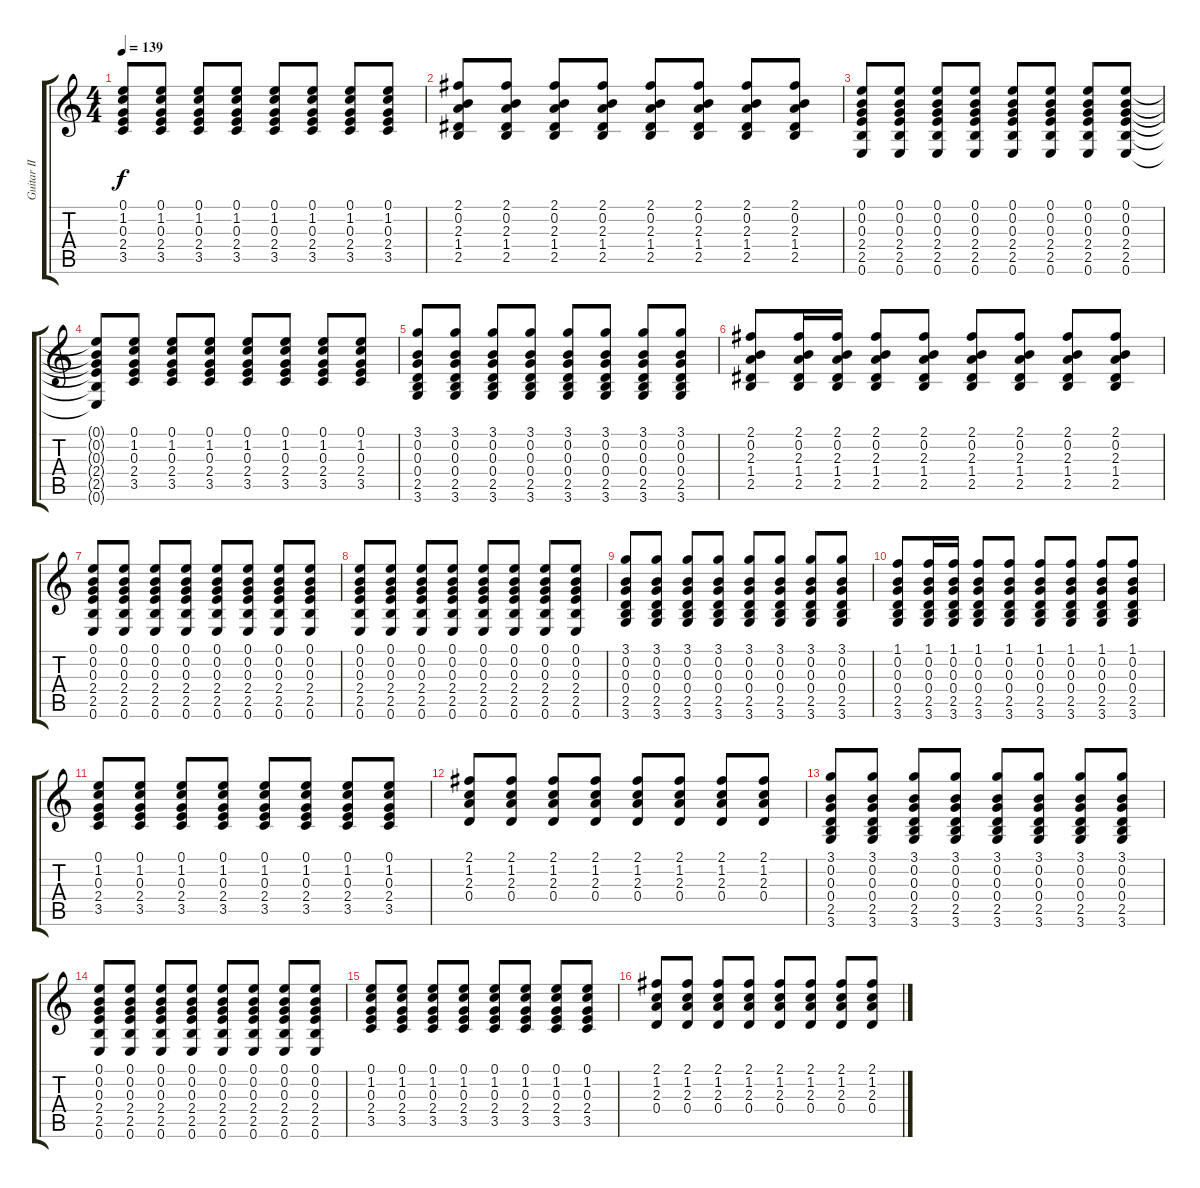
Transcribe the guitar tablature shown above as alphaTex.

\track ("Guitar II" "Guitar II") {instrument acousticguitarsteel}
\staff {score tabs}
\tuning (E4 B3 G3 D3 A2 E2) {hide}
\ts (4 4)
\tempo 139
\clef g2
\ks c
(0.1 1.2 0.3 2.4 3.5).8{dy f} (0.1 1.2 0.3 2.4 3.5).8 (0.1 1.2 0.3 2.4 3.5).8 (0.1 1.2 0.3 2.4 3.5).8 (0.1 1.2 0.3 2.4 3.5).8 (0.1 1.2 0.3 2.4 3.5).8 (0.1 1.2 0.3 2.4 3.5).8 (0.1 1.2 0.3 2.4 3.5).8 |
(2.1 0.2 2.3 1.4 2.5).8 (2.1 0.2 2.3 1.4 2.5).8 (2.1 0.2 2.3 1.4 2.5).8 (2.1 0.2 2.3 1.4 2.5).8 (2.1 0.2 2.3 1.4 2.5).8 (2.1 0.2 2.3 1.4 2.5).8 (2.1 0.2 2.3 1.4 2.5).8 (2.1 0.2 2.3 1.4 2.5).8 |
(0.1 0.2 0.3 2.4 2.5 0.6).8 (0.1 0.2 0.3 2.4 2.5 0.6).8 (0.1 0.2 0.3 2.4 2.5 0.6).8 (0.1 0.2 0.3 2.4 2.5 0.6).8 (0.1 0.2 0.3 2.4 2.5 0.6).8 (0.1 0.2 0.3 2.4 2.5 0.6).8 (0.1 0.2 0.3 2.4 2.5 0.6).8 (0.1 0.2 0.3 2.4 2.5 0.6).8 |
(0.1{t} 0.2{t} 0.3{t} 2.4{t} 2.5{t} 0.6{t}).8 (0.1 1.2 0.3 2.4 3.5).8 (0.1 1.2 0.3 2.4 3.5).8 (0.1 1.2 0.3 2.4 3.5).8 (0.1 1.2 0.3 2.4 3.5).8 (0.1 1.2 0.3 2.4 3.5).8 (0.1 1.2 0.3 2.4 3.5).8 (0.1 1.2 0.3 2.4 3.5).8 |
(3.1 0.2 0.3 0.4 2.5 3.6).8 (3.1 0.2 0.3 0.4 2.5 3.6).8 (3.1 0.2 0.3 0.4 2.5 3.6).8 (3.1 0.2 0.3 0.4 2.5 3.6).8 (3.1 0.2 0.3 0.4 2.5 3.6).8 (3.1 0.2 0.3 0.4 2.5 3.6).8 (3.1 0.2 0.3 0.4 2.5 3.6).8 (3.1 0.2 0.3 0.4 2.5 3.6).8 |
(2.1 0.2 2.3 1.4 2.5).8 (2.1 0.2 2.3 1.4 2.5).16 (2.1 0.2 2.3 1.4 2.5).16 (2.1 0.2 2.3 1.4 2.5).8 (2.1 0.2 2.3 1.4 2.5).8 (2.1 0.2 2.3 1.4 2.5).8 (2.1 0.2 2.3 1.4 2.5).8 (2.1 0.2 2.3 1.4 2.5).8 (2.1 0.2 2.3 1.4 2.5).8 |
(0.1 0.2 0.3 2.4 2.5 0.6).8 (0.1 0.2 0.3 2.4 2.5 0.6).8 (0.1 0.2 0.3 2.4 2.5 0.6).8 (0.1 0.2 0.3 2.4 2.5 0.6).8 (0.1 0.2 0.3 2.4 2.5 0.6).8 (0.1 0.2 0.3 2.4 2.5 0.6).8 (0.1 0.2 0.3 2.4 2.5 0.6).8 (0.1 0.2 0.3 2.4 2.5 0.6).8 |
(0.1 0.2 0.3 2.4 2.5 0.6).8 (0.1 0.2 0.3 2.4 2.5 0.6).8 (0.1 0.2 0.3 2.4 2.5 0.6).8 (0.1 0.2 0.3 2.4 2.5 0.6).8 (0.1 0.2 0.3 2.4 2.5 0.6).8 (0.1 0.2 0.3 2.4 2.5 0.6).8 (0.1 0.2 0.3 2.4 2.5 0.6).8 (0.1 0.2 0.3 2.4 2.5 0.6).8 |
(3.1 0.2 0.3 0.4 2.5 3.6).8 (3.1 0.2 0.3 0.4 2.5 3.6).8 (3.1 0.2 0.3 0.4 2.5 3.6).8 (3.1 0.2 0.3 0.4 2.5 3.6).8 (3.1 0.2 0.3 0.4 2.5 3.6).8 (3.1 0.2 0.3 0.4 2.5 3.6).8 (3.1 0.2 0.3 0.4 2.5 3.6).8 (3.1 0.2 0.3 0.4 2.5 3.6).8 |
(1.1 0.2 0.3 0.4 2.5 3.6).8 (1.1 0.2 0.3 0.4 2.5 3.6).16 (1.1 0.2 0.3 0.4 2.5 3.6).16 (1.1 0.2 0.3 0.4 2.5 3.6).8 (1.1 0.2 0.3 0.4 2.5 3.6).8 (1.1 0.2 0.3 0.4 2.5 3.6).8 (1.1 0.2 0.3 0.4 2.5 3.6).8 (1.1 0.2 0.3 0.4 2.5 3.6).8 (1.1 0.2 0.3 0.4 2.5 3.6).8 |
(0.1 1.2 0.3 2.4 3.5).8 (0.1 1.2 0.3 2.4 3.5).8 (0.1 1.2 0.3 2.4 3.5).8 (0.1 1.2 0.3 2.4 3.5).8 (0.1 1.2 0.3 2.4 3.5).8 (0.1 1.2 0.3 2.4 3.5).8 (0.1 1.2 0.3 2.4 3.5).8 (0.1 1.2 0.3 2.4 3.5).8 |
(2.1 1.2 2.3 0.4).8 (2.1 1.2 2.3 0.4).8 (2.1 1.2 2.3 0.4).8 (2.1 1.2 2.3 0.4).8 (2.1 1.2 2.3 0.4).8 (2.1 1.2 2.3 0.4).8 (2.1 1.2 2.3 0.4).8 (2.1 1.2 2.3 0.4).8 |
(3.1 0.2 0.3 0.4 2.5 3.6).8 (3.1 0.2 0.3 0.4 2.5 3.6).8 (3.1 0.2 0.3 0.4 2.5 3.6).8 (3.1 0.2 0.3 0.4 2.5 3.6).8 (3.1 0.2 0.3 0.4 2.5 3.6).8 (3.1 0.2 0.3 0.4 2.5 3.6).8 (3.1 0.2 0.3 0.4 2.5 3.6).8 (3.1 0.2 0.3 0.4 2.5 3.6).8 |
(0.1 0.2 0.3 2.4 2.5 0.6).8 (0.1 0.2 0.3 2.4 2.5 0.6).8 (0.1 0.2 0.3 2.4 2.5 0.6).8 (0.1 0.2 0.3 2.4 2.5 0.6).8 (0.1 0.2 0.3 2.4 2.5 0.6).8 (0.1 0.2 0.3 2.4 2.5 0.6).8 (0.1 0.2 0.3 2.4 2.5 0.6).8 (0.1 0.2 0.3 2.4 2.5 0.6).8 |
(0.1 1.2 0.3 2.4 3.5).8 (0.1 1.2 0.3 2.4 3.5).8 (0.1 1.2 0.3 2.4 3.5).8 (0.1 1.2 0.3 2.4 3.5).8 (0.1 1.2 0.3 2.4 3.5).8 (0.1 1.2 0.3 2.4 3.5).8 (0.1 1.2 0.3 2.4 3.5).8 (0.1 1.2 0.3 2.4 3.5).8 |
(2.1 1.2 2.3 0.4).8 (2.1 1.2 2.3 0.4).8 (2.1 1.2 2.3 0.4).8 (2.1 1.2 2.3 0.4).8 (2.1 1.2 2.3 0.4).8 (2.1 1.2 2.3 0.4).8 (2.1 1.2 2.3 0.4).8 (2.1 1.2 2.3 0.4).8
